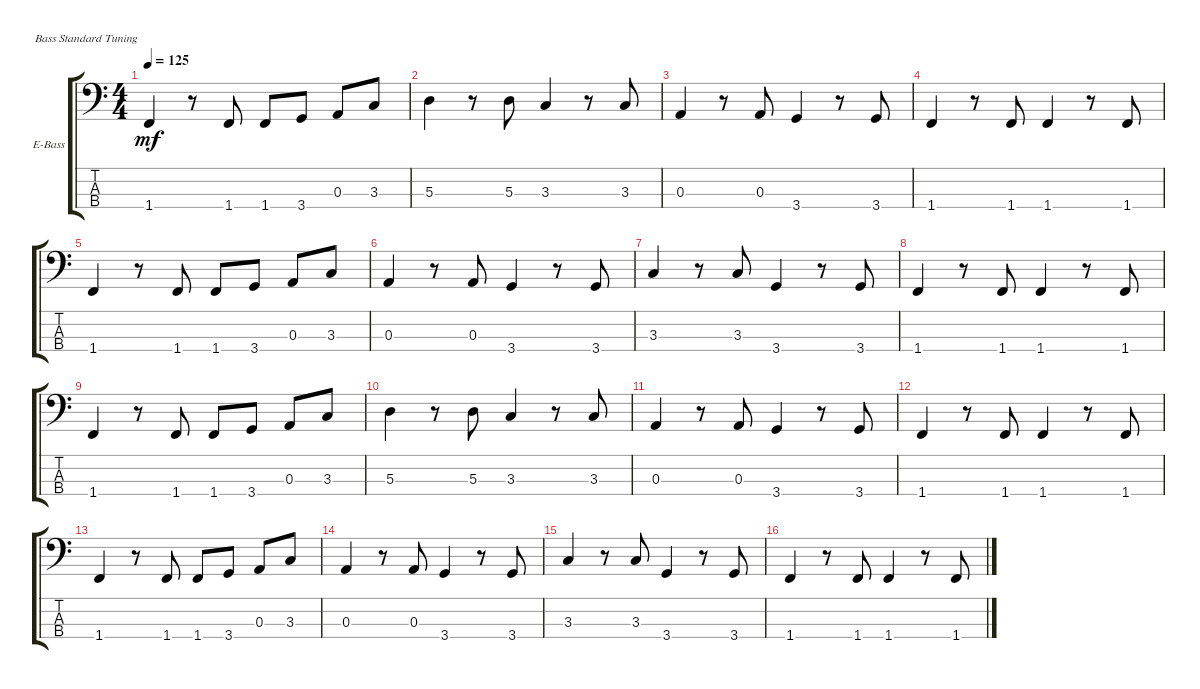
\defaultSystemsLayout 4
\bracketExtendMode groupsimilarinstruments
\firstSystemTrackNameOrientation horizontal
\otherSystemsTrackNameOrientation horizontal
\track ("Electric Bass" "E-Bass") {instrument electricbassfinger}
\staff {score tabs}
\tuning (G2 D2 A1 E1)
\ts (4 4)
\tempo 125
\clef f4
\ks c
1.4.4{dy mf} r.8 1.4.8 1.4.8 3.4.8 0.3.8 3.3.8 |
5.3.4 r.8 5.3.8 3.3.4 r.8 3.3.8 |
0.3.4 r.8 0.3.8 3.4.4 r.8 3.4.8 |
1.4.4 r.8 1.4.8 1.4.4 r.8 1.4.8 |
1.4.4 r.8 1.4.8 1.4.8 3.4.8 0.3.8 3.3.8 |
0.3.4 r.8 0.3.8 3.4.4 r.8 3.4.8 |
3.3.4 r.8 3.3.8 3.4.4 r.8 3.4.8 |
1.4.4 r.8 1.4.8 1.4.4 r.8 1.4.8 |
1.4.4 r.8 1.4.8 1.4.8 3.4.8 0.3.8 3.3.8 |
5.3.4 r.8 5.3.8 3.3.4 r.8 3.3.8 |
0.3.4 r.8 0.3.8 3.4.4 r.8 3.4.8 |
1.4.4 r.8 1.4.8 1.4.4 r.8 1.4.8 |
1.4.4 r.8 1.4.8 1.4.8 3.4.8 0.3.8 3.3.8 |
0.3.4 r.8 0.3.8 3.4.4 r.8 3.4.8 |
3.3.4 r.8 3.3.8 3.4.4 r.8 3.4.8 |
1.4.4 r.8 1.4.8 1.4.4 r.8 1.4.8
